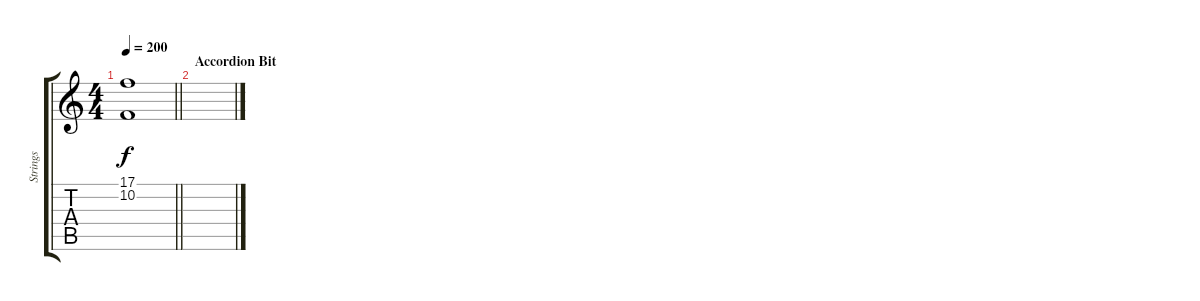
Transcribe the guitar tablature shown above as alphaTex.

\track ("Strings" "Strings") {instrument stringensemble1}
\staff {score tabs}
\tuning (C4 G3 Eb3 Bb2 F2 C2) {hide}
\ts (4 4)
\tempo 200
\clef g2
\barLineRight lightlight
\ks c
(17.1 10.2).1{dy f} |
\section ("" "Accordion Bit")
